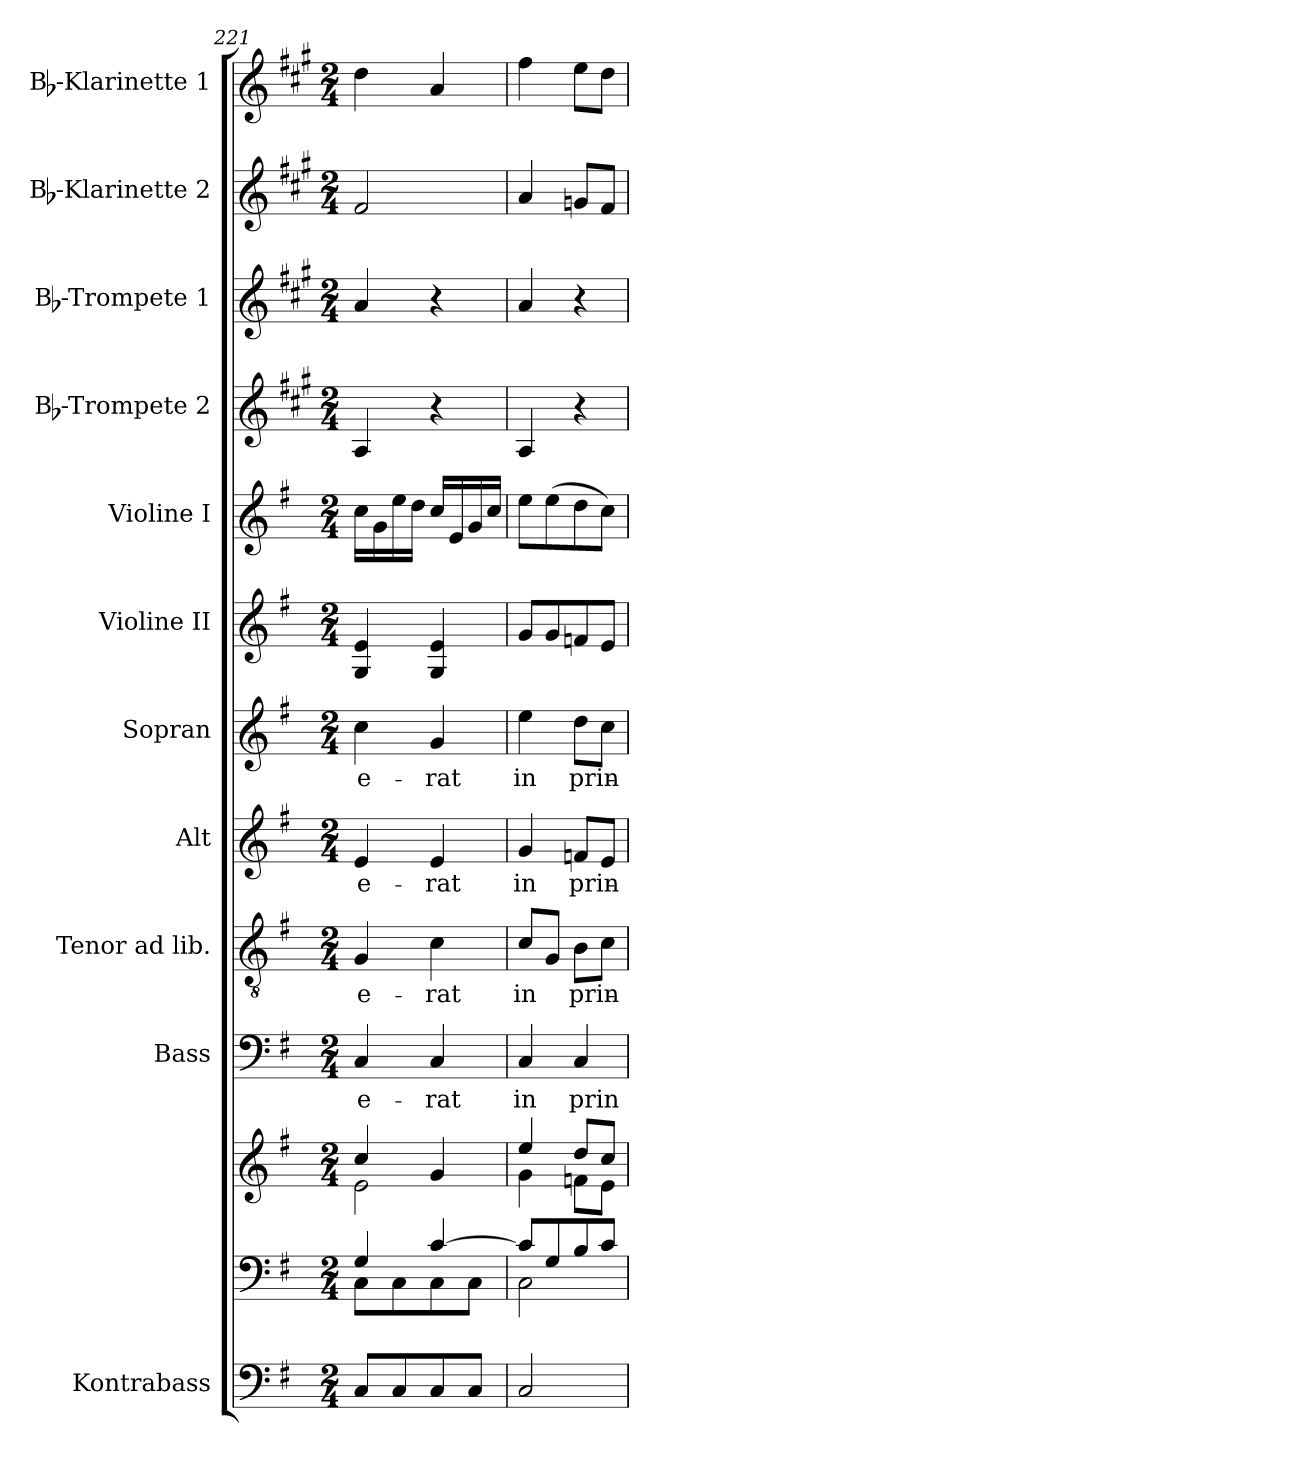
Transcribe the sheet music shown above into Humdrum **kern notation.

**kern	**kern	**kern	**kern	**text	**kern	**text	**kern	**text	**kern	**text	**kern	**kern	**kern	**kern	**kern	**kern
*part12	*part11	*part11	*part10	*part10	*part9	*part9	*part8	*part8	*part7	*part7	*part6	*part5	*part4	*part3	*part2	*part1
*staff13	*staff12	*staff11	*staff10	*staff10	*staff9	*staff9	*staff8	*staff8	*staff7	*staff7	*staff6	*staff5	*staff4	*staff3	*staff2	*staff1
*I"Kontrabass	*	*	*I"Bass	*	*I"Tenor ad lib.	*	*I"Alt	*	*I"Sopran	*	*I"Violine II	*I"Violine I	*I"Bb-Trompete 2	*I"Bb-Trompete 1	*I"Bb-Klarinette 2	*I"Bb-Klarinette 1
*I'Kb.	*	*	*I'B.	*	*I'T.	*	*I'A.	*	*I'S.	*	*I'Vl. II	*I'Vl. I	*I'Bb Trp. 2	*I'Bb Trp. 1	*I'Bb Kl. 2	*I'Bb Kl. 1
*clefF4	*clefF4	*clefG2	*clefF4	*	*clefGv2	*	*clefG2	*	*clefG2	*	*clefG2	*clefG2	*clefG2	*clefG2	*clefG2	*clefG2
*ITrd7c12	*	*	*	*	*	*	*	*	*	*	*	*	*ITrd1c2	*ITrd1c2	*ITrd1c2	*ITrd1c2
*k[f#]	*k[f#]	*k[f#]	*k[f#]	*	*k[f#]	*	*k[f#]	*	*k[f#]	*	*k[f#]	*k[f#]	*k[f#]	*k[f#]	*k[f#]	*k[f#]
*G:	*G:	*G:	*G:	*	*G:	*	*G:	*	*G:	*	*G:	*G:	*G:	*G:	*G:	*G:
*M2/4	*M2/4	*M2/4	*M2/4	*	*M2/4	*	*M2/4	*	*M2/4	*	*M2/4	*M2/4	*M2/4	*M2/4	*M2/4	*M2/4
=221	=221	=221	=221	=221	=221	=221	=221	=221	=221	=221	=221	=221	=221	=221	=221	=221
*	*^	*^	*	*	*	*	*	*	*	*	*	*	*	*	*	*
!	!	!	!	!	!	!LO:LY:b	!	!LO:LY:b	!	!LO:LY:b	!	!LO:LY:b	!	!	!	!	!	!
8CC/L	4G/	8C\L	4cc/	2e\	4C/	e-	4G/	e-	4e/	e-	4cc\	e-	4G/ 4e/	16cc\LL	4G/	4g/	2e/	4cc\
.	.	.	.	.	.	.	.	.	.	.	.	.	.	16g\	.	.	.	.
8CC/	.	8C\	.	.	.	.	.	.	.	.	.	.	.	16ee\	.	.	.	.
.	.	.	.	.	.	.	.	.	.	.	.	.	.	16dd\JJ	.	.	.	.
!	!	!	!	!	!	!LO:LY:b	!	!LO:LY:b	!	!LO:LY:b	!	!LO:LY:b	!	!	!	!	!	!
8CC/	[>4c/	8C\	4g/	.	4C/	-rat	4c\	-rat	4e/	-rat	4g/	-rat	4G/ 4e/	16cc/LL	4r	4r	.	4g/
.	.	.	.	.	.	.	.	.	.	.	.	.	.	16e/	.	.	.	.
8CC/J	.	8C\J	.	.	.	.	.	.	.	.	.	.	.	16g/	.	.	.	.
.	.	.	.	.	.	.	.	.	.	.	.	.	.	16cc/JJ	.	.	.	.
=222	=222	=222	=222	=222	=222	=222	=222	=222	=222	=222	=222	=222	=222	=222	=222	=222	=222	=222
!	!	!	!	!	!	!LO:LY:b	!	!LO:LY:b	!	!LO:LY:b	!	!LO:LY:b	!	!	!	!	!	!
2CC/	8c/L]	2C\	4ee/	4g\	4C/	in	8c/L	in	4g/	in	4ee\	in	8g/L	8ee\L	4G/	4g/	4g/	4ee\
.	8G/	.	.	.	.	.	8G/J	.	.	.	.	.	8g/	(>8ee\	.	.	.	.
!	!	!	!	!	!	!LO:LY:b	!	!LO:LY:b	!	!LO:LY:b	!	!LO:LY:b	!	!	!	!	!	!
.	8B/	.	8dd/L	8fn\L	4C/	prin-	8B\L	prin-	8fn/L	prin-	8dd\L	prin-	8fn/	8dd\	4r	4r	8fn/L	8dd\L
.	8c/J	.	8cc/J	8e\J	.	.	8c\J	.	8e/J	.	8cc\J	.	8e/J	8cc\J)	.	.	8e/J	8cc\J
*	*v	*v	*	*	*	*	*	*	*	*	*	*	*	*	*	*	*	*
*	*	*v	*v	*	*	*	*	*	*	*	*	*	*	*	*	*	*
=	=	=	=	=	=	=	=	=	=	=	=	=	=	=	=	=
*-	*-	*-	*-	*-	*-	*-	*-	*-	*-	*-	*-	*-	*-	*-	*-	*-
